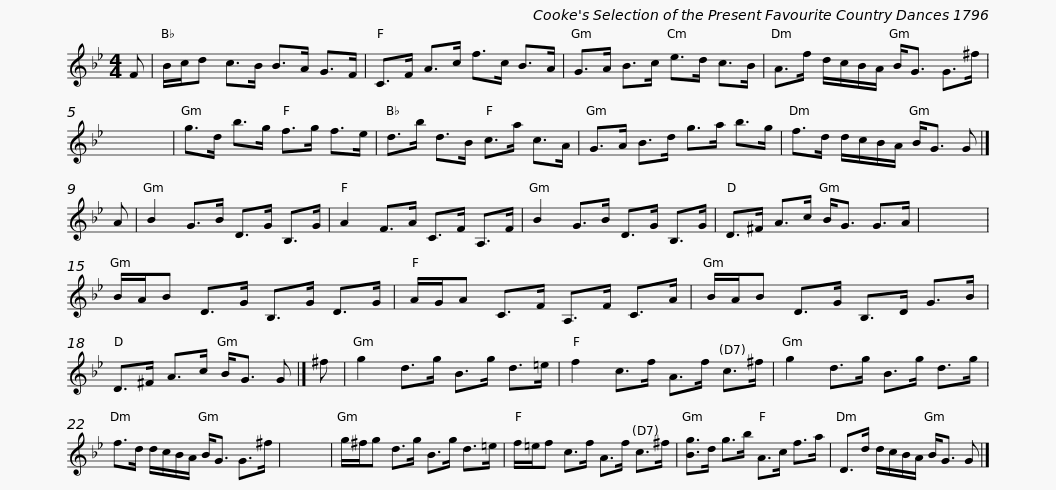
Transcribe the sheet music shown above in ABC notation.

X:1
L:1/8
M:4/4
I:linebreak $
K:Gmin
V:1 treble
V:1
 F | B/c/d c>B B>A G>F | C>F A>c f>c B>A | G>A B>c e>d c>B | A>f d/c/B/A/ B<G G>^f |$ %5
 x8 | g>d b>g f>g f>e | d>b d>B c>a c>A | G>A B>d g>a b>g | f>d d/c/B/A/ B<G G |] %10
 A |$ B2 G>B D>G B,>G | A2 F>A C>F A,>F | B2 G>B D>G B,>G | D>^F A>c B<G G>A | %15
 x8 |$ B/A/B D>G B,>G D>G | A/G/A C>F A,>F C>A | B/A/B D>G B,>D G>B | D>^F A>c B<G G |] %20
 ^f |$ g2 d>g B>g d>=e | f2 c>f A>f c>^f | g2 d>g B>g d>g | f>d d/c/B/A/ B<G G>^f | %25
 x8 |$ g/^f/g d>g B>g d>=e | f/=e/f c>f A>f c>^f | [Bg]>d g>b A>c f>a | D>d d/c/B/A/ B<G G |] %30
